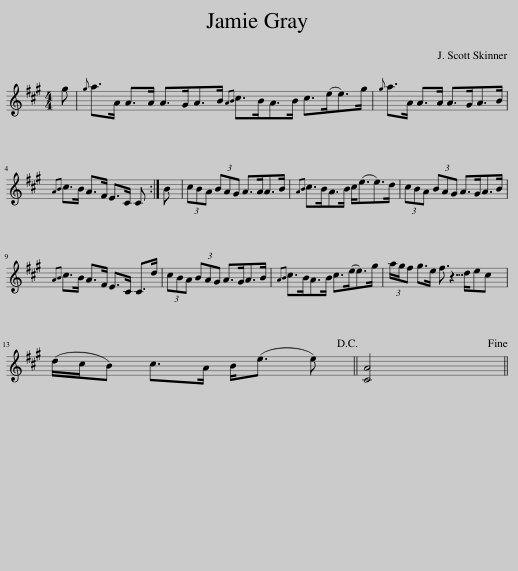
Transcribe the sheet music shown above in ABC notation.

X:1
L:1/8
M:4/4
I:linebreak $
K:A
V:1 treble
V:1
 g |{g} a>A A>A A>GA>B{AB} c>BA>B c>(ee>)g |{g} a>A A>A A>GA>B |${AB} c>B A>F E>C C :| B | %5
 (3cBA (3BAG A>AA>B |{AB} c>BA>B c<(ee>)d | (3cBA (3BAG A>GA>B |${AB} c>B A>F E>C C>d | (3cBA (3BAG A>GA>B | %10
{AB} c>BA>B c>(ee>)g | (3a/g/f g>e f3/2 d/ec x/24 |$ (d/c/B) c>A B<(e e)!D.C.! || [CA]4!fine! || %14
